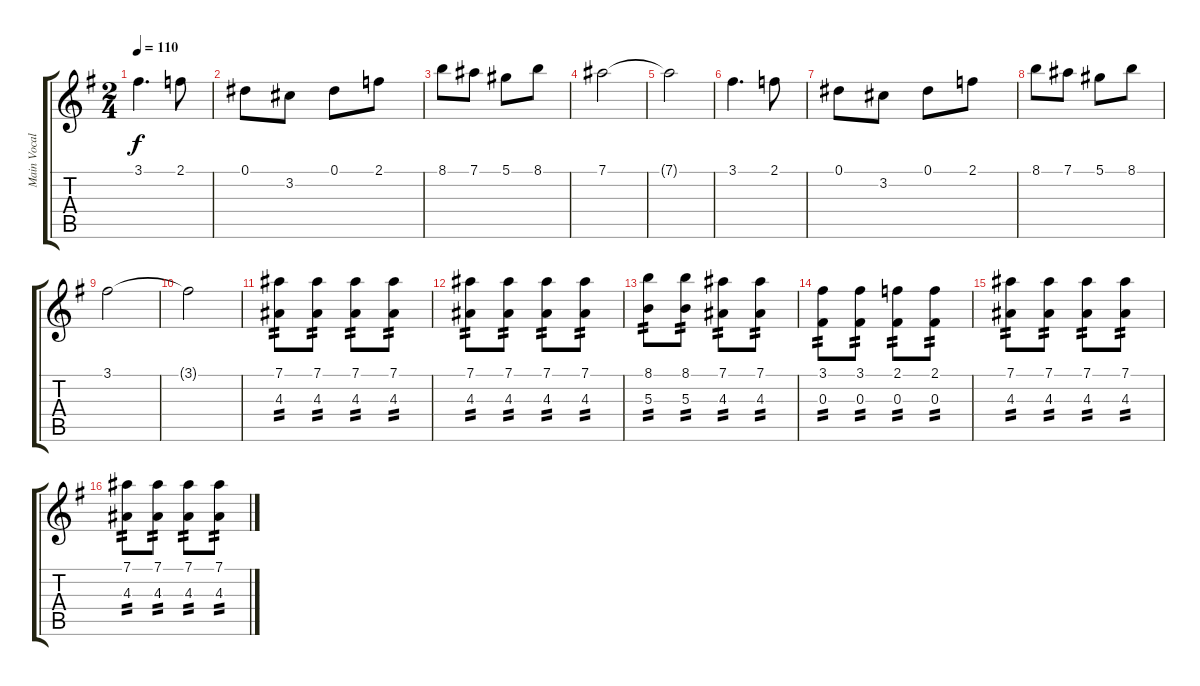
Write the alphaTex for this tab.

\track ("Main Vocals" "Main Vocal") {instrument overdrivenguitar}
\staff {score tabs}
\tuning (Eb4 Bb3 Gb3 Db3 Ab2 Eb2) {hide}
\ts (2 4)
\tempo 110
\clef g2
\ks g
3.1.4{d dy f} 2.1.8 |
0.1.8 3.2.8 0.1.8 2.1.8 |
8.1.8 7.1.8 5.1.8 8.1.8 |
7.1.2 |
7.1{t}.2 |
3.1.4{d} 2.1.8 |
0.1.8 3.2.8 0.1.8 2.1.8 |
8.1.8 7.1.8 5.1.8 8.1.8 |
3.1.2 |
3.1{t}.2 |
(7.1 4.3).8{tp 2} (7.1 4.3).8{tp 2} (7.1 4.3).8{tp 2} (7.1 4.3).8{tp 2} |
(7.1 4.3).8{tp 2} (7.1 4.3).8{tp 2} (7.1 4.3).8{tp 2} (7.1 4.3).8{tp 2} |
(8.1 5.3).8{tp 2} (8.1 5.3).8{tp 2} (7.1 4.3).8{tp 2} (7.1 4.3).8{tp 2} |
(3.1 0.3).8{tp 2} (3.1 0.3).8{tp 2} (2.1 0.3).8{tp 2} (2.1 0.3).8{tp 2} |
(7.1 4.3).8{tp 2} (7.1 4.3).8{tp 2} (7.1 4.3).8{tp 2} (7.1 4.3).8{tp 2} |
(7.1 4.3).8{tp 2} (7.1 4.3).8{tp 2} (7.1 4.3).8{tp 2} (7.1 4.3).8{tp 2}
